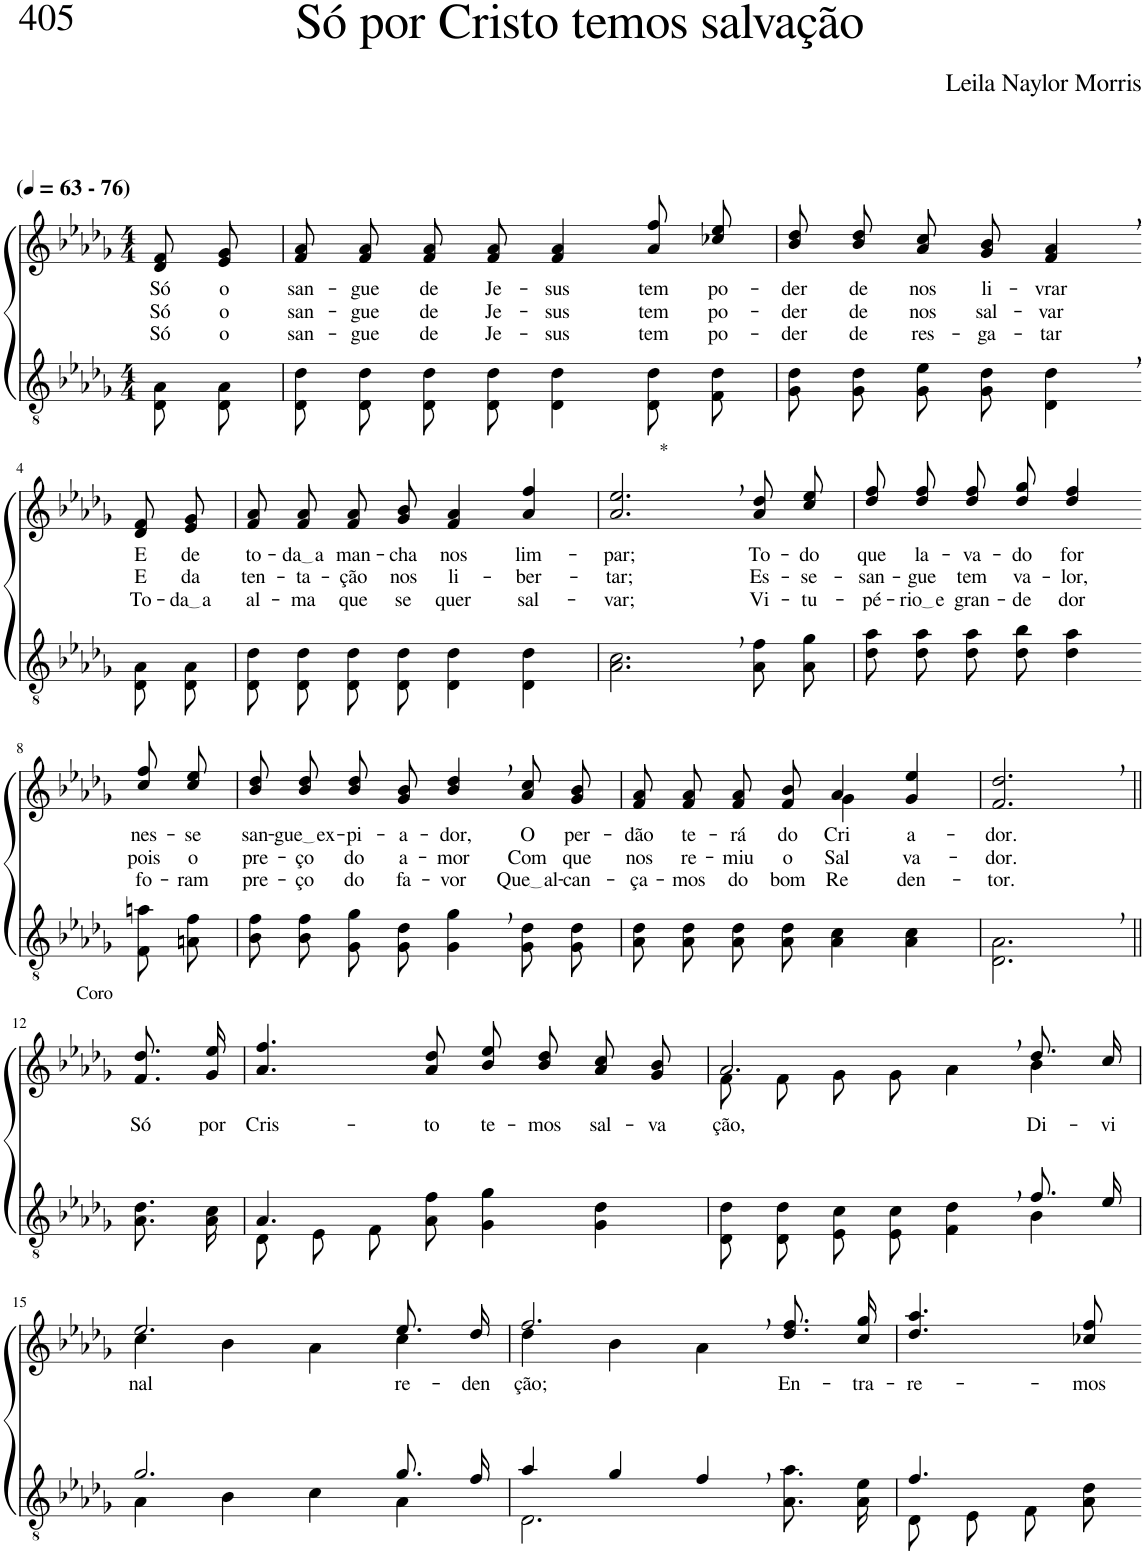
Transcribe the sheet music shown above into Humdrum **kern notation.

**kern	**kern	**text	**text	**text
*part2	*part1	*part1	*part1	*part1
*staff2	*staff1	*staff1	*staff1	*staff1
*I"Parte III e IV	*I"Parte I e II	*	*	*
*clefGv2	*clefG2	*	*	*
*Trd3c5	*Trd3c5	*	*	*
*k[b-e-a-d-g-]	*k[b-e-a-d-g-]	*	*	*
*M4/4	*M4/4	*	*	*
*MM63	*MM63	*	*	*
=1	=1	=1	=1	=1
!	!LO:TX:a:B:t=(	!	!	!
!	!LO:TX:a:B:t=- 76)	!	!	!
!	!	!LO:LY:b	!LO:LY:b	!LO:LY:b
8D-/ 8A-/L	8d-/ 8f/L	Só	Só	Só
!	!	!LO:LY:b	!LO:LY:b	!LO:LY:b
8D-/ 8A-/J	8e-/ 8g-/J	o	o	o
=2	=2	=2	=2	=2
!	!	!LO:LY:b	!LO:LY:b	!LO:LY:b
8D-/ 8d-/L	8f/ 8a-/L	san-	san-	san-
!	!	!LO:LY:b	!LO:LY:b	!LO:LY:b
8D-/ 8d-/J	8f/ 8a-/J	-gue	-gue	-gue
!	!	!LO:LY:b	!LO:LY:b	!LO:LY:b
8D-/ 8d-/L	8f/ 8a-/L	de	de	de
!	!	!LO:LY:b	!LO:LY:b	!LO:LY:b
8D-/ 8d-/J	8f/ 8a-/J	Je-	Je-	Je-
!	!	!LO:LY:b	!LO:LY:b	!LO:LY:b
4D-\ 4d-\	4f/ 4a-/	-sus	-sus	-sus
!	!	!LO:LY:b	!LO:LY:b	!LO:LY:b
8D-/ 8d-/L	8a-\ 8ff\L	tem	tem	tem
!	!	!LO:LY:b	!LO:LY:b	!LO:LY:b
8F/ 8d-/J	8cc-X\ 8ee-\J	po-	po-	po-
=3	=3	=3	=3	=3
!	!	!LO:LY:b	!LO:LY:b	!LO:LY:b
8G-\ 8d-\L	8b-\ 8dd-\L	-der	-der	-der
!	!	!LO:LY:b	!LO:LY:b	!LO:LY:b
8G-\ 8d-\J	8b-\ 8dd-\J	de	de	de
!	!	!LO:LY:b	!LO:LY:b	!LO:LY:b
8G-\ 8e-\L	8a-/ 8cc/L	nos	nos	res-
!	!	!LO:LY:b	!LO:LY:b	!LO:LY:b
8G-\ 8d-\J	8g-/ 8b-/J	li-	sal-	-ga-
!	!	!LO:LY:b	!LO:LY:b	!LO:LY:b
4D-\, 4d-\,	4f/, 4a-/,	-vrar	-var	-tar
!!LO:LB:g=z
=4-	=4-	=4-	=4-	=4-
!	!	!LO:LY:b	!LO:LY:b	!LO:LY:b
8D-/ 8A-/L	8d-/ 8f/L	E	E	To-
!	!	!LO:LY:b	!LO:LY:b	!LO:LY:b
8D-/ 8A-/J	8e-/ 8g-/J	de	da	da a
=5	=5	=5	=5	=5
!	!	!LO:LY:b	!LO:LY:b	!LO:LY:b
8D-/ 8d-/L	8f/ 8a-/L	to-	ten-	al-
!	!	!LO:LY:b	!LO:LY:b	!LO:LY:b
8D-/ 8d-/J	8f/ 8a-/J	da a	-ta-	-ma
!	!	!LO:LY:b	!LO:LY:b	!LO:LY:b
8D-/ 8d-/L	8f/ 8a-/L	man-	-ção	que
!	!	!LO:LY:b	!LO:LY:b	!LO:LY:b
8D-/ 8d-/J	8g-/ 8b-/J	-cha	nos	se
!	!	!LO:LY:b	!LO:LY:b	!LO:LY:b
4D-\ 4d-\	4f/ 4a-/	nos	li-	quer
!	!	!LO:LY:b	!LO:LY:b	!LO:LY:b
4D-\ 4d-\	4a-/ 4ff/	lim-	-ber-	sal-
=6	=6	=6	=6	=6
!	!LO:TX:a:t=*	!	!	!
!	!	!LO:LY:b	!LO:LY:b	!LO:LY:b
2.A-\, 2.c\,	2.a-/, 2.ee-/,	-par;	-tar;	-var;
!	!	!LO:LY:b	!LO:LY:b	!LO:LY:b
8A-\ 8f\L	8a-\ 8dd-\L	To-	Es-	Vi-
!	!	!LO:LY:b	!LO:LY:b	!LO:LY:b
8A-\ 8g-\J	8cc\ 8ee-\J	-do	-se-	-tu-
=7	=7	=7	=7	=7
!	!	!LO:LY:b	!LO:LY:b	!LO:LY:b
8d-\ 8a-\L	8dd-\ 8ff\L	que	-san-	-pé-
!	!	!LO:LY:b	!LO:LY:b	!LO:LY:b
8d-\ 8a-\J	8dd-\ 8ff\J	la-	-gue	rio e
!	!	!LO:LY:b	!LO:LY:b	!LO:LY:b
8d-\ 8a-\L	8dd-\ 8ff\L	-va-	tem	gran-
!	!	!LO:LY:b	!LO:LY:b	!LO:LY:b
8d-\ 8b-\J	8dd-\ 8gg-\J	-do	va-	-de
!	!	!LO:LY:b	!LO:LY:b	!LO:LY:b
4d-\ 4a-\	4dd-/ 4ff/	for	-lor,	dor
!!LO:LB:g=z
=8-	=8-	=8-	=8-	=8-
!	!	!LO:LY:b	!LO:LY:b	!LO:LY:b
8F\ 8an\L	8cc\ 8ff\L	nes-	pois	fo-
!	!	!LO:LY:b	!LO:LY:b	!LO:LY:b
8An\ 8f\J	8cc\ 8ee-\J	-se	o	-ram
=9	=9	=9	=9	=9
!	!	!LO:LY:b	!LO:LY:b	!LO:LY:b
8B-\ 8f\L	8b-\ 8dd-\L	san-	pre-	pre-
!	!	!LO:LY:b	!LO:LY:b	!LO:LY:b
8B-\ 8f\J	8b-\ 8dd-\J	gue ex	-ço	-ço
!	!	!LO:LY:b	!LO:LY:b	!LO:LY:b
8G-\ 8g-\L	8b-\ 8dd-\L	-pi-	do	do
!	!	!LO:LY:b	!LO:LY:b	!LO:LY:b
8G-\ 8d-\J	8g-\ 8b-\J	-a-	a-	fa-
!	!	!LO:LY:b	!LO:LY:b	!LO:LY:b
4G-\, 4g-\,	4b-/, 4dd-/,	-dor,	-mor	-vor
!	!	!LO:LY:b	!LO:LY:b	!LO:LY:b
8G-\ 8d-\L	8a-/ 8cc/L	O	Com	Que al
!	!	!LO:LY:b	!LO:LY:b	!LO:LY:b
8G-\ 8d-\J	8g-/ 8b-/J	per-	que	-can-
=10	=10	=10	=10	=10
!	!	!LO:LY:b	!LO:LY:b	!LO:LY:b
*	*^	*	*	*
8A-\ 8d-\L	8f/ 8a-/L	2ryy	-dão	nos	-ça-
!	!	!	!LO:LY:b	!LO:LY:b	!LO:LY:b
8A-\ 8d-\J	8f/ 8a-/J	.	te-	re-	-mos
!	!	!	!LO:LY:b	!LO:LY:b	!LO:LY:b
8A-\ 8d-\L	8f/ 8a-/L	.	-rá	-miu	do
!	!	!	!LO:LY:b	!LO:LY:b	!LO:LY:b
8A-\ 8d-\J	8f/ 8b-/J	.	do	o	bom
!	!	!	!LO:LY:b	!LO:LY:b	!LO:LY:b
4A-\ 4c\	4a-/	4g-\	Cri-	Sal-	Re-
!	!	!	!LO:LY:b	!LO:LY:b	!LO:LY:b
4A-\ 4c\	4g-/ 4ee-/	4ryy	-a-	-va-	-den-
=11	=11	=11	=11	=11	=11
!	!	!	!LO:LY:b	!LO:LY:b	!LO:LY:b
*	*v	*v	*	*	*
2.D-\, 2.A-\,	2.f/, 2.dd-/,	-dor.	-dor.	-tor.
!!LO:LB:g=z
=12||	=12||	=12||	=12||	=12||
!	!LO:TX:a:t=Coro	!	!	!
!	!	!LO:LY:b	!	!
8.A-\ 8.d-\L	8.f\ 8.dd-\L	Só	.	.
!	!	!LO:LY:b	!	!
16A-\ 16c\Jk	16g-\ 16ee-\Jk	por	.	.
=13	=13	=13	=13	=13
*^	*	*	*	*
!	!	!	!LO:LY:b	!	!
8D-\L	4.A-/	4.a-/ 4.ff/	Cris-	.	.
8E-\J	.	.	.	.	.
8F\L	.	.	.	.	.
!	!	!	!LO:LY:b	!	!
8A-\ 8f\J	2ryy	8a-/ 8dd-/	-to	.	.
!	!	!	!LO:LY:b	!	!
4G-\ 4g-\	.	8b-\ 8ee-\L	te-	.	.
!	!	!	!LO:LY:b	!	!
.	.	8b-\ 8dd-\J	-mos	.	.
!	!	!	!LO:LY:b	!	!
4G-\ 4d-\	.	8a-/ 8cc/L	sal-	.	.
!	!	!	!LO:LY:b	!	!
.	8ryy	8g-/ 8b-/J	-va-	.	.
=14	=14	=14	=14	=14	=14
*	*	*^	*	*	*
!	!	!	!	!LO:LY:b	!	!
2.ryy	8D-/ 8d-/L	2.a-,/	8f\L	-ção,	.	.
.	8D-/ 8d-/J	.	8f\J	.	.	.
.	8E-/ 8c/L	.	8g-\L	.	.	.
.	8E-/ 8c/J	.	8g-\J	.	.	.
.	4F\ 4d-\	.	4a-\	.	.	.
!	!	!	!	!LO:LY:b	!	!
8.f/L	4B-\	8.dd-/L	4b-\	Di-	.	.
!	!	!	!	!LO:LY:b	!	!
16e-/Jk	.	16cc/Jk	.	-vi-	.	.
!!LO:LB:g=z	!!
=15	=15	=15	=15	=15	=15	=15
!	!	!	!	!LO:LY:b	!	!
2.g-/	4A-\	2.ee-/	4cc\	-nal	.	.
.	4B-\	.	4b-\	.	.	.
.	4c\	.	4a-\	.	.	.
!	!	!	!	!LO:LY:b	!	!
8.g-/L	4A-\	8.ee-/L	4cc\	re-	.	.
!	!	!	!	!LO:LY:b	!	!
16f/Jk	.	16dd-/Jk	.	-den-	.	.
=16	=16	=16	=16	=16	=16	=16
!	!	!	!	!LO:LY:b	!	!
4a-/	2.D-\	2.ff,/	4dd-\	-ção;	.	.
4g-/	.	.	4b-\	.	.	.
4f,/	.	.	4a-\	.	.	.
!	!	!	!	!LO:LY:b	!	!
4ryy	8.A-\ 8.a-\L	8.dd-\ 8.ff\L	4ryy	En-	.	.
!	!	!	!	!LO:LY:b	!	!
.	16A-\ 16e-\Jk	16cc\ 16gg-\Jk	.	-tra-	.	.
*	*	*v	*v	*	*	*
=17	=17	=17	=17	=17	=17
!	!	!	!LO:LY:b	!	!
4.f/	8D-\L	4.dd-/ 4.aa-/	-re-	.	.
.	8E-\J	.	.	.	.
.	8F/L	.	.	.	.
!	!	!	!LO:LY:b	!	!
8ryy	8A-/ 8d-/J	8cc-X/ 8ff/	-mos	.	.
*v	*v	*	*	*	*
=-	=-	=-	=-	=-
*-	*-	*-	*-	*-
